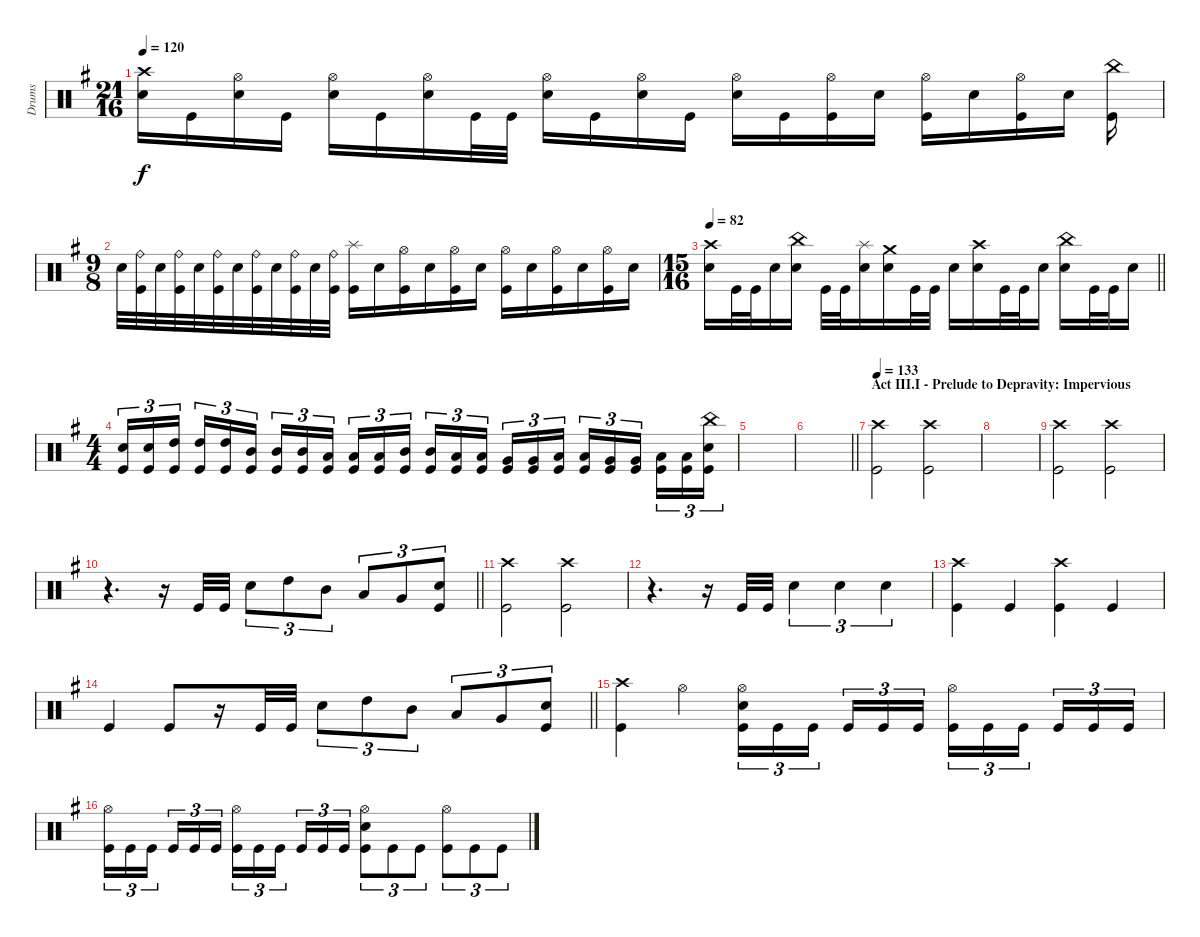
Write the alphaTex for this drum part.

\track ("Drums" "Drums") {instrument percussion}
\staff
\articulation defaults
\ts (21 16)
\tempo 120
\clef neutral
\ks eminor
("Crash high (hit)" "Electric Snare (hit)").16{dy f} "Kick (hit)".16 ("Hi-Hat (open)" "Electric Snare (hit)").16 "Kick (hit)".16 ("Hi-Hat (open)" "Electric Snare (hit)").16 "Kick (hit)".16 ("Hi-Hat (open)" "Electric Snare (hit)").16 "Kick (hit)".32 "Kick (hit)".32 ("Hi-Hat (open)" "Electric Snare (hit)").16 "Kick (hit)".16 ("Hi-Hat (open)" "Electric Snare (hit)").16 "Kick (hit)".16 ("Hi-Hat (open)" "Electric Snare (hit)").16 "Kick (hit)".16 ("Hi-Hat (open)" "Kick (hit)").16 "Electric Snare (hit)".16 ("Hi-Hat (open)" "Kick (hit)").16 "Electric Snare (hit)".16 ("Hi-Hat (open)" "Kick (hit)").16 "Electric Snare (hit)".16 ("China (hit)" "Kick (hit)").16 |
\ts (9 8)
"Electric Snare (hit)".32 ("Ride (bell)" "Kick (hit)").32 "Electric Snare (hit)".32 ("Ride (bell)" "Kick (hit)").32 "Electric Snare (hit)".32 ("Ride (bell)" "Kick (hit)").32 "Electric Snare (hit)".32 ("Ride (bell)" "Kick (hit)").32 "Electric Snare (hit)".32 ("Ride (bell)" "Kick (hit)").32 "Electric Snare (hit)".32 ("Ride (bell)" "Kick (hit)").32 ("Splash (hit)" "Kick (hit)").16 "Electric Snare (hit)".16 ("Hi-Hat (open)" "Kick (hit)").16 "Electric Snare (hit)".16 ("Hi-Hat (open)" "Kick (hit)").16 "Electric Snare (hit)".16 ("Hi-Hat (open)" "Kick (hit)").16 "Electric Snare (hit)".16 ("Hi-Hat (open)" "Kick (hit)").16 "Electric Snare (hit)".16 ("Hi-Hat (open)" "Kick (hit)").16 "Electric Snare (hit)".16 |
\ts (15 16)
\tempo 82
\barLineRight lightlight
("Crash high (hit)" "Electric Snare (hit)").16 "Kick (hit)".32 "Kick (hit)".32 "Electric Snare (hit)".16 ("China (hit)" "Electric Snare (hit)").16 "Kick (hit)".32 "Kick (hit)".32 ("Splash (hit)" "Electric Snare (hit)").16 ("Crash medium (hit)" "Electric Snare (hit)").16 "Kick (hit)".32 "Kick (hit)".32 "Electric Snare (hit)".16 ("Crash high (hit)" "Electric Snare (hit)").16 "Kick (hit)".32 "Kick (hit)".32 "Electric Snare (hit)".16 ("China (hit)" "Electric Snare (hit)").16 "Kick (hit)".32 "Kick (hit)".32 "Electric Snare (hit)".16 |
\ts (4 4)
("Electric Snare (hit)" "Kick (hit)").16{tu (3 2)} ("Electric Snare (hit)" "Kick (hit)").16{tu (3 2)} ("High Tom (hit)" "Kick (hit)").16{tu (3 2) beam splitsecondary} ("High Tom (hit)" "Kick (hit)").16{tu (3 2)} ("High Tom (hit)" "Kick (hit)").16{tu (3 2)} ("Mid Tom (hit)" "Kick (hit)").16{tu (3 2)} ("Mid Tom (hit)" "Kick (hit)").16{tu (3 2)} ("Mid Tom (hit)" "Kick (hit)").16{tu (3 2)} ("Low Tom (hit)" "Kick (hit)").16{tu (3 2) beam splitsecondary} ("Low Tom (hit)" "Kick (hit)").16{tu (3 2)} ("Low Tom (hit)" "Kick (hit)").16{tu (3 2)} ("Mid Tom (hit)" "Kick (hit)").16{tu (3 2)} ("Mid Tom (hit)" "Kick (hit)").16{tu (3 2)} ("Low Tom (hit)" "Kick (hit)").16{tu (3 2)} ("Low Tom (hit)" "Kick (hit)").16{tu (3 2) beam splitsecondary} ("Very Low Tom (hit)" "Kick (hit)").16{tu (3 2)} ("Very Low Tom (hit)" "Kick (hit)").16{tu (3 2)} ("Low Tom (hit)" "Kick (hit)").16{tu (3 2)} ("Low Tom (hit)" "Kick (hit)").16{tu (3 2)} ("Very Low Tom (hit)" "Kick (hit)").16{tu (3 2)} ("Very Low Tom (hit)" "Kick (hit)").16{tu (3 2) beam splitsecondary} ("Low Floor Tom (hit)" "Kick (hit)").16{tu (3 2)} ("Low Floor Tom (hit)" "Kick (hit)").16{tu (3 2)} ("China (hit)" "Electric Snare (hit)" "Kick (hit)").16{tu (3 2)} |
|
\barLineRight lightlight
|
\section ("" "Act III.I - Prelude to Depravity: Impervious")
\tempo 133
("Crash high (hit)" "Kick (hit)").2 ("Crash high (hit)" "Kick (hit)").2 |
|
("Crash high (hit)" "Kick (hit)").2 ("Crash high (hit)" "Kick (hit)").2 |
\barLineRight lightlight
r.4{d} r.16 "Kick (hit)".32 "Kick (hit)".32 "Electric Snare (hit)".8{tu (3 2)} "High Tom (hit)".8{tu (3 2)} "Mid Tom (hit)".8{tu (3 2)} "Low Tom (hit)".8{tu (3 2)} "Very Low Tom (hit)".8{tu (3 2)} ("Electric Snare (hit)" "Kick (hit)").8{tu (3 2)} |
("Crash high (hit)" "Kick (hit)").2 ("Crash high (hit)" "Kick (hit)").2 |
r.4{d} r.16 "Kick (hit)".32 "Kick (hit)".32 "Electric Snare (hit)".4{tu (3 2)} "Electric Snare (hit)".4{tu (3 2)} "Electric Snare (hit)".4{tu (3 2)} |
("Crash high (hit)" "Kick (hit)").4 "Kick (hit)".4 ("Crash high (hit)" "Kick (hit)").4 "Kick (hit)".4 |
\barLineRight lightlight "Kick (hit)".4 "Kick (hit)".8
r.16 "Kick (hit)".32 "Kick (hit)".32 "Electric Snare (hit)".8{tu (3 2)} "High Tom (hit)".8{tu (3 2)} "Mid Tom (hit)".8{tu (3 2)} "Low Tom (hit)".8{tu (3 2)} "Very Low Tom (hit)".8{tu (3 2)} ("Electric Snare (hit)" "Kick (hit)").8{tu (3 2)} |
("Crash high (hit)" "Kick (hit)").4 "Hi-Hat (open)".4 ("Hi-Hat (open)" "Electric Snare (hit)" "Kick (hit)").16{tu (3 2)} "Kick (hit)".16{tu (3 2)} "Kick (hit)".16{tu (3 2) beam splitsecondary} "Kick (hit)".16{tu (3 2)} "Kick (hit)".16{tu (3 2)} "Kick (hit)".16{tu (3 2)} ("Hi-Hat (open)" "Kick (hit)").16{tu (3 2)} "Kick (hit)".16{tu (3 2)} "Kick (hit)".16{tu (3 2) beam splitsecondary} "Kick (hit)".16{tu (3 2)} "Kick (hit)".16{tu (3 2)} "Kick (hit)".16{tu (3 2)} |
("Hi-Hat (open)" "Kick (hit)").16{tu (3 2)} "Kick (hit)".16{tu (3 2)} "Kick (hit)".16{tu (3 2) beam splitsecondary} "Kick (hit)".16{tu (3 2)} "Kick (hit)".16{tu (3 2)} "Kick (hit)".16{tu (3 2)} ("Hi-Hat (open)" "Kick (hit)").16{tu (3 2)} "Kick (hit)".16{tu (3 2)} "Kick (hit)".16{tu (3 2) beam splitsecondary} "Kick (hit)".16{tu (3 2)} "Kick (hit)".16{tu (3 2)} "Kick (hit)".16{tu (3 2)} ("Hi-Hat (open)" "Electric Snare (hit)" "Kick (hit)").8{tu (3 2)} "Kick (hit)".8{tu (3 2)} "Kick (hit)".8{tu (3 2)} ("Hi-Hat (open)" "Kick (hit)").8{tu (3 2)} "Kick (hit)".8{tu (3 2)} "Kick (hit)".8{tu (3 2)}
